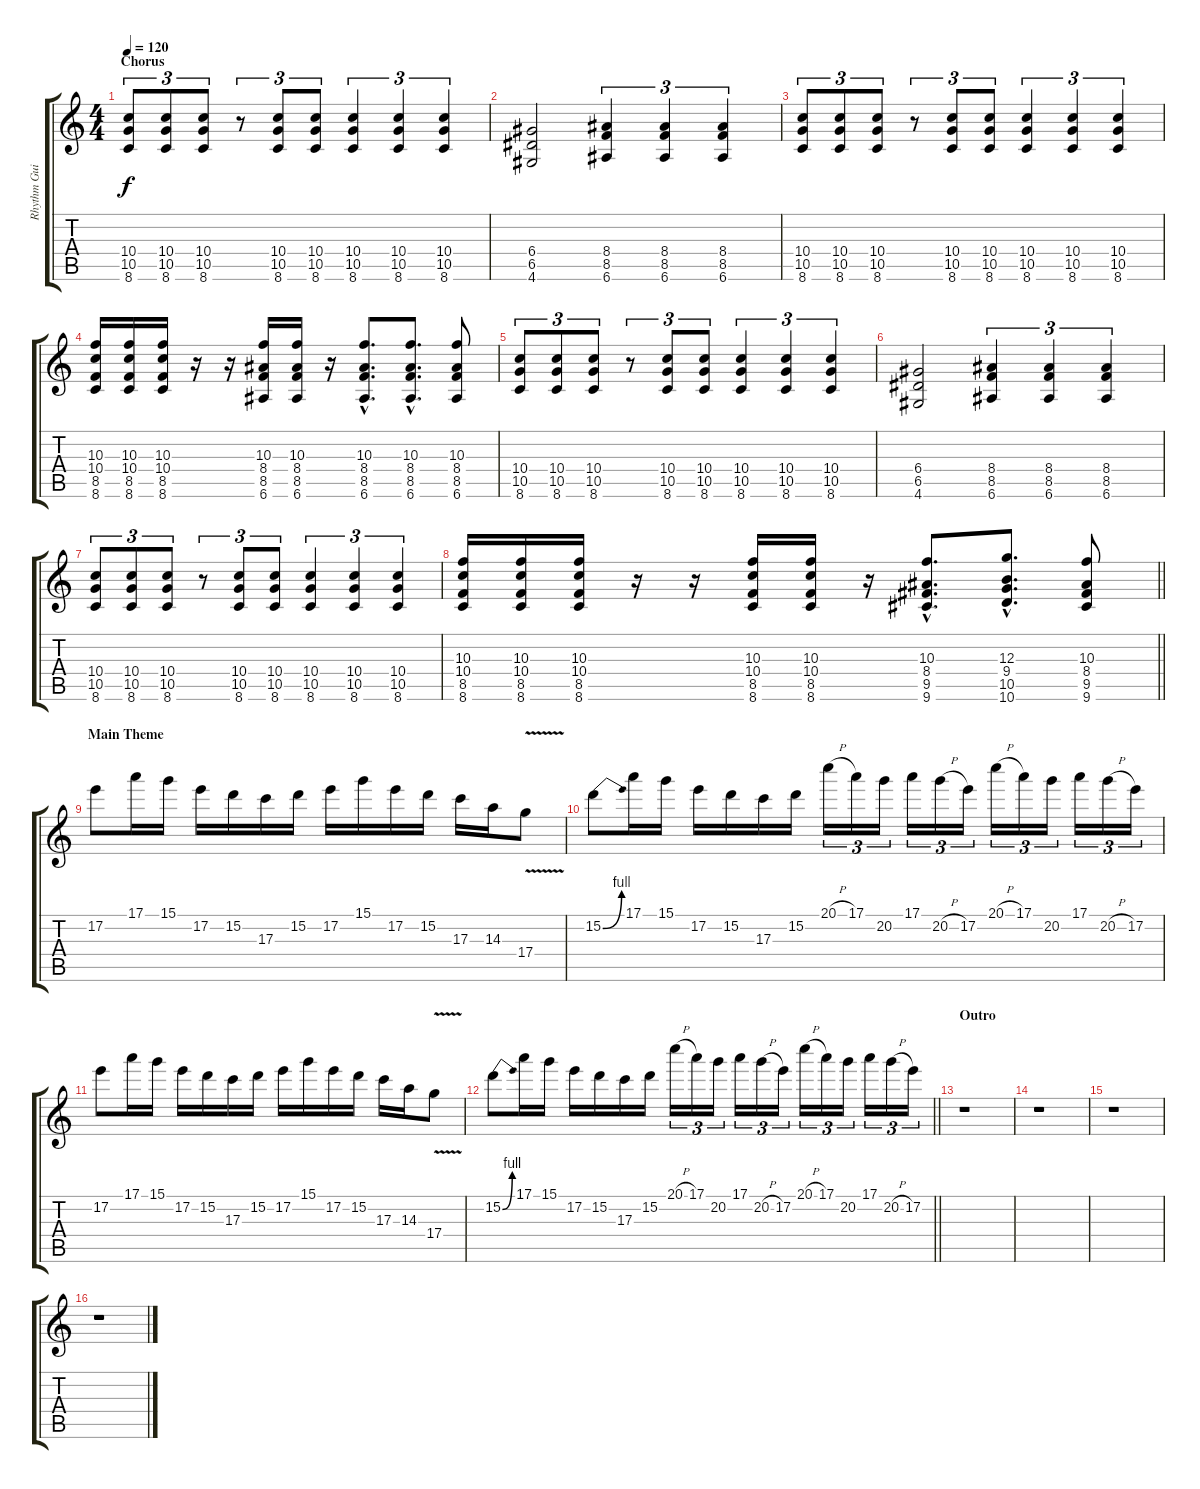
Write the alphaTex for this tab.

\track ("Rhythm Guitar" "Rhythm Gui") {instrument distortionguitar}
\staff {score tabs}
\tuning (E4 B3 G3 D3 A2 E2) {hide}
\ts (4 4)
\section ("" "Chorus")
\tempo 120
\clef g2
\ks c
(10.4 10.5 8.6).8{tu (3 2) dy f} (10.4 10.5 8.6).8{tu (3 2)} (10.4 10.5 8.6).8{tu (3 2)} r.8{tu (3 2)} (10.4 10.5 8.6).8{tu (3 2)} (10.4 10.5 8.6).8{tu (3 2)} (10.4 10.5 8.6).4{tu (3 2)} (10.4 10.5 8.6).4{tu (3 2)} (10.4 10.5 8.6).4{tu (3 2)} |
(6.4 6.5 4.6).2 (8.4 8.5 6.6).4{tu (3 2)} (8.4 8.5 6.6).4{tu (3 2)} (8.4 8.5 6.6).4{tu (3 2)} |
(10.4 10.5 8.6).8{tu (3 2)} (10.4 10.5 8.6).8{tu (3 2)} (10.4 10.5 8.6).8{tu (3 2)} r.8{tu (3 2)} (10.4 10.5 8.6).8{tu (3 2)} (10.4 10.5 8.6).8{tu (3 2)} (10.4 10.5 8.6).4{tu (3 2)} (10.4 10.5 8.6).4{tu (3 2)} (10.4 10.5 8.6).4{tu (3 2)} |
(10.3 10.4 8.5 8.6).16 (10.3 10.4 8.5 8.6).16 (10.3 10.4 8.5 8.6).16 r.16 r.16 (10.3 8.4 8.5 6.6).16 (10.3 8.4 8.5 6.6).16 r.16 (10.3{hac} 8.4{hac} 8.5{hac} 6.6{hac}).8{d} (10.3{hac} 8.4{hac} 8.5{hac} 6.6{hac}).8{d} (10.3 8.4 8.5 6.6).8 |
(10.4 10.5 8.6).8{tu (3 2)} (10.4 10.5 8.6).8{tu (3 2)} (10.4 10.5 8.6).8{tu (3 2)} r.8{tu (3 2)} (10.4 10.5 8.6).8{tu (3 2)} (10.4 10.5 8.6).8{tu (3 2)} (10.4 10.5 8.6).4{tu (3 2)} (10.4 10.5 8.6).4{tu (3 2)} (10.4 10.5 8.6).4{tu (3 2)} |
(6.4 6.5 4.6).2 (8.4 8.5 6.6).4{tu (3 2)} (8.4 8.5 6.6).4{tu (3 2)} (8.4 8.5 6.6).4{tu (3 2)} |
(10.4 10.5 8.6).8{tu (3 2)} (10.4 10.5 8.6).8{tu (3 2)} (10.4 10.5 8.6).8{tu (3 2)} r.8{tu (3 2)} (10.4 10.5 8.6).8{tu (3 2)} (10.4 10.5 8.6).8{tu (3 2)} (10.4 10.5 8.6).4{tu (3 2)} (10.4 10.5 8.6).4{tu (3 2)} (10.4 10.5 8.6).4{tu (3 2)} |
\barLineRight lightlight
(10.3 10.4 8.5 8.6).16 (10.3 10.4 8.5 8.6).16 (10.3 10.4 8.5 8.6).16 r.16 r.16 (10.3 10.4 8.5 8.6).16 (10.3 10.4 8.5 8.6).16 r.16 (10.3{hac} 8.4{hac} 9.5{hac} 9.6{hac}).8{d} (12.3{hac} 9.4{hac} 10.5{hac} 10.6{hac}).8{d} (10.3 8.4 9.5 9.6).8 |
\section ("" "Main Theme")
17.2.8 17.1.16 15.1.16 17.2.16 15.2.16 17.3.16 15.2.16 17.2.16 15.1.16 17.2.16 15.2.16 17.3.16 14.3.16 17.4{v}.8 |
15.2{be (bend 0 0 60 4)}.8 17.1.16 15.1.16 17.2.16 15.2.16 17.3.16 15.2.16 20.1{h}.16{tu (3 2)} 17.1.16{tu (3 2)} 20.2.16{tu (3 2)} 17.1.16{tu (3 2)} 20.2{h}.16{tu (3 2)} 17.2.16{tu (3 2)} 20.1{h}.16{tu (3 2)} 17.1.16{tu (3 2)} 20.2.16{tu (3 2)} 17.1.16{tu (3 2)} 20.2{h}.16{tu (3 2)} 17.2.16{tu (3 2)} |
17.2.8 17.1.16 15.1.16 17.2.16 15.2.16 17.3.16 15.2.16 17.2.16 15.1.16 17.2.16 15.2.16 17.3.16 14.3.16 17.4{v}.8 |
\barLineRight lightlight
15.2{be (bend 0 0 60 4)}.8 17.1.16 15.1.16 17.2.16 15.2.16 17.3.16 15.2.16 20.1{h}.16{tu (3 2)} 17.1.16{tu (3 2)} 20.2.16{tu (3 2)} 17.1.16{tu (3 2)} 20.2{h}.16{tu (3 2)} 17.2.16{tu (3 2)} 20.1{h}.16{tu (3 2)} 17.1.16{tu (3 2)} 20.2.16{tu (3 2)} 17.1.16{tu (3 2)} 20.2{h}.16{tu (3 2)} 17.2.16{tu (3 2)} |
\section ("" "Outro")
r.1 |
r.1 |
r.1 |
r.1
